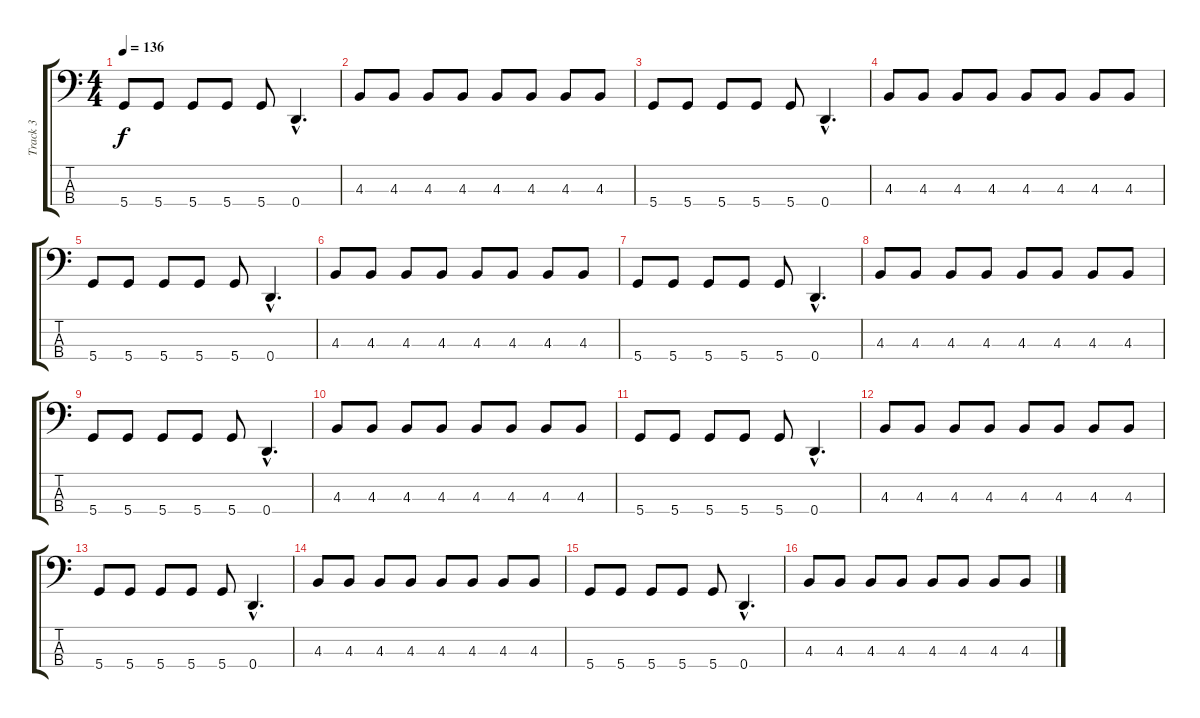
\track ("Track 3" "Track 3") {instrument electricbasspick}
\staff {score tabs}
\tuning (F2 C2 G1 D1) {hide}
\ts (4 4)
\tempo 136
\clef f4
\ks c
5.4.8{dy f} 5.4.8 5.4.8 5.4.8 5.4.8 0.4{hac}.4{d} |
4.3.8 4.3.8 4.3.8 4.3.8 4.3.8 4.3.8 4.3.8 4.3.8 |
5.4.8 5.4.8 5.4.8 5.4.8 5.4.8 0.4{hac}.4{d} |
4.3.8 4.3.8 4.3.8 4.3.8 4.3.8 4.3.8 4.3.8 4.3.8 |
5.4.8 5.4.8 5.4.8 5.4.8 5.4.8 0.4{hac}.4{d} |
4.3.8 4.3.8 4.3.8 4.3.8 4.3.8 4.3.8 4.3.8 4.3.8 |
5.4.8 5.4.8 5.4.8 5.4.8 5.4.8 0.4{hac}.4{d} |
4.3.8 4.3.8 4.3.8 4.3.8 4.3.8 4.3.8 4.3.8 4.3.8 |
5.4.8 5.4.8 5.4.8 5.4.8 5.4.8 0.4{hac}.4{d} |
4.3.8 4.3.8 4.3.8 4.3.8 4.3.8 4.3.8 4.3.8 4.3.8 |
5.4.8 5.4.8 5.4.8 5.4.8 5.4.8 0.4{hac}.4{d} |
4.3.8 4.3.8 4.3.8 4.3.8 4.3.8 4.3.8 4.3.8 4.3.8 |
5.4.8 5.4.8 5.4.8 5.4.8 5.4.8 0.4{hac}.4{d} |
4.3.8 4.3.8 4.3.8 4.3.8 4.3.8 4.3.8 4.3.8 4.3.8 |
5.4.8 5.4.8 5.4.8 5.4.8 5.4.8 0.4{hac}.4{d} |
4.3.8 4.3.8 4.3.8 4.3.8 4.3.8 4.3.8 4.3.8 4.3.8
